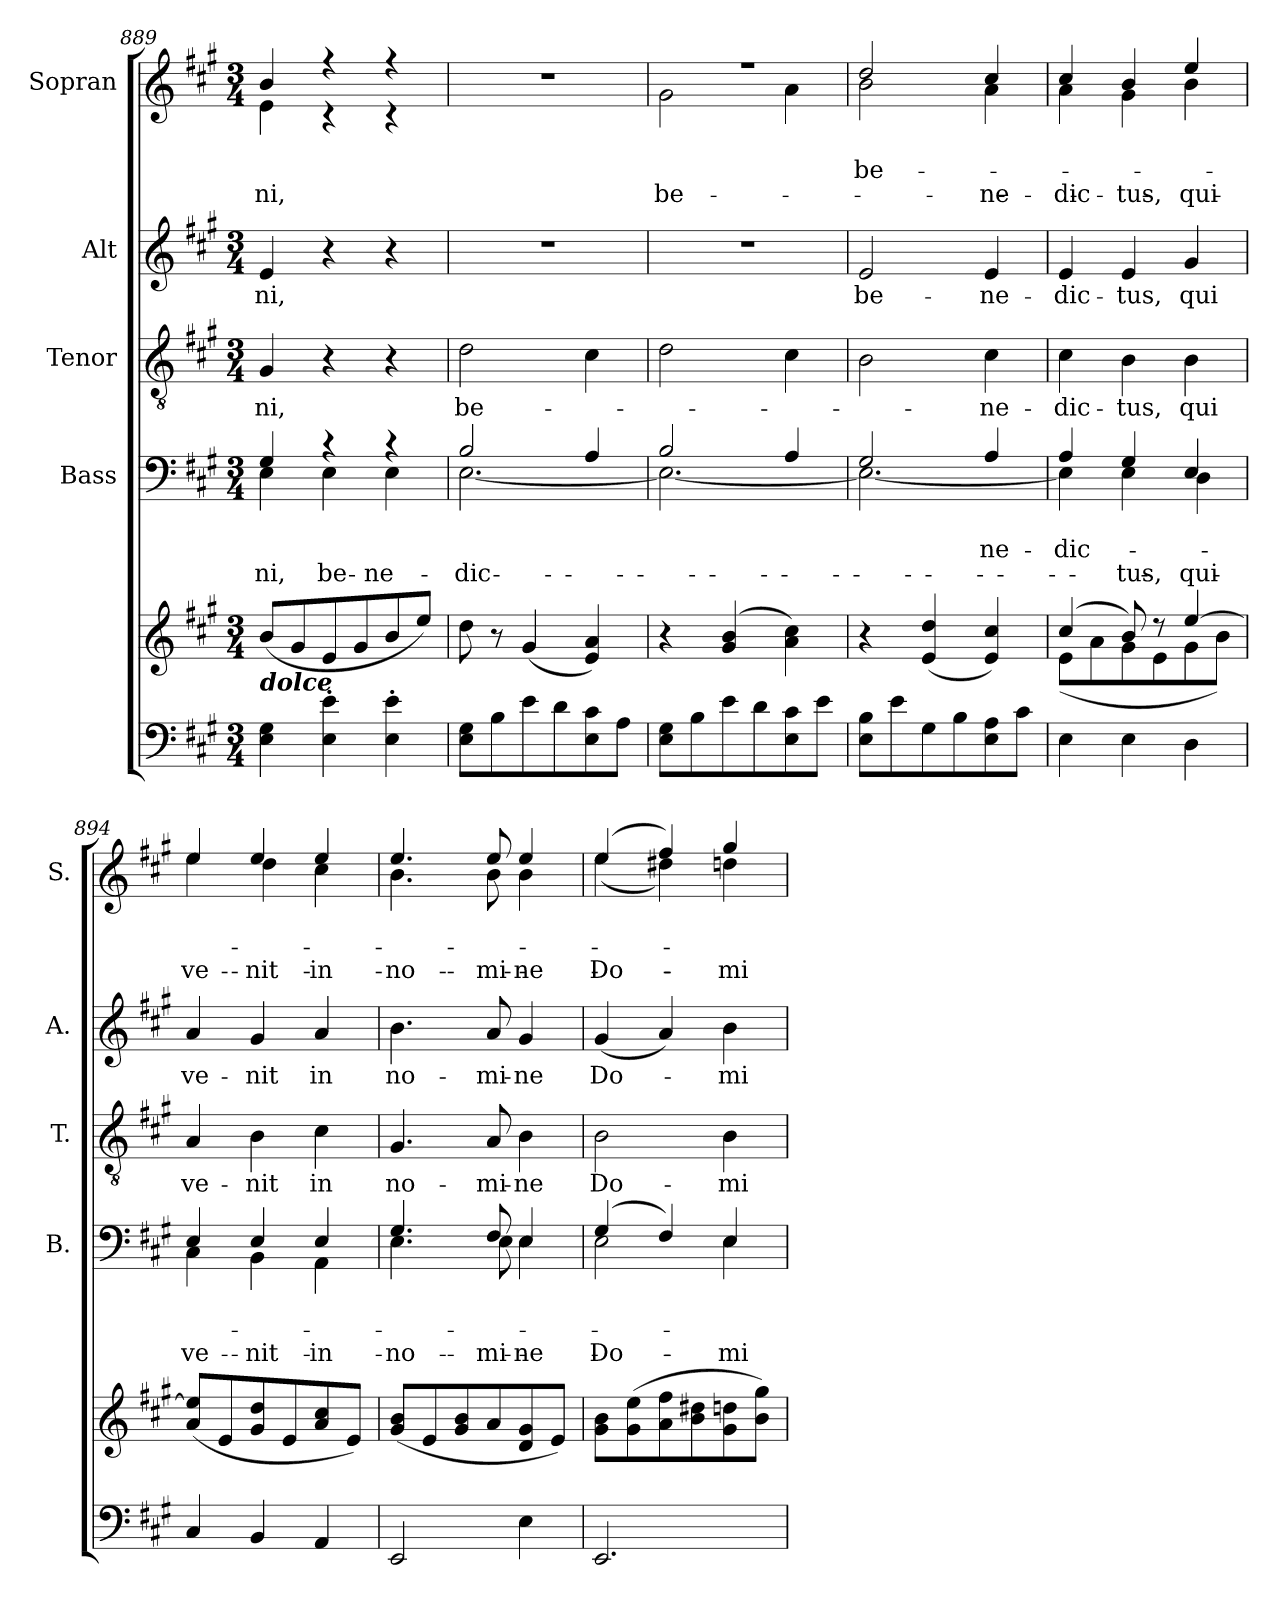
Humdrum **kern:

**kern	**kern	**kern	**text	**text	**text	**kern	**text	**kern	**text	**kern	**text	**text	**text
*part5	*part5	*part4	*part4	*part4	*part4	*part3	*part3	*part2	*part2	*part1	*part1	*part1	*part1
*staff6	*staff5	*staff4	*staff4	*staff4	*staff4	*staff3	*staff3	*staff2	*staff2	*staff1	*staff1	*staff1	*staff1
*	*	*I"Bass	*	*	*	*I"Tenor	*	*I"Alt	*	*I"Sopran	*	*	*
*	*	*I'B.	*	*	*	*I'T.	*	*I'A.	*	*I'S.	*	*	*
*clefF4	*clefG2	*clefF4	*	*	*	*clefGv2	*	*clefG2	*	*clefG2	*	*	*
*k[f#c#g#]	*k[f#c#g#]	*k[f#c#g#]	*	*	*	*k[f#c#g#]	*	*k[f#c#g#]	*	*k[f#c#g#]	*	*	*
*A:	*A:	*A:	*	*	*	*A:	*	*A:	*	*A:	*	*	*
*M3/4	*M3/4	*M3/4	*	*	*	*M3/4	*	*M3/4	*	*M3/4	*	*	*
=889	=889	=889	=889	=889	=889	=889	=889	=889	=889	=889	=889	=889	=889
!	!LO:TX:b:Bi:t=dolce	!	!	!	!	!	!	!	!	!	!	!	!
!	!	!	!	!LO:LY:a	!	!	!	!	!	!	!	!	!
*	*	*^	*	*	*	*	*	*	*	*	*	*	*
!	!	!	!	!	!	!LO:LY:b	!	!LO:LY:b	!	!LO:LY:b	!	!	!LO:LY:a	!
*	*	*	*	*	*	*	*	*	*	*	*^	*	*	*
!	!	!	!	!	!	!	!	!	!	!	!	!	!	!	!LO:LY:b
4E\ 4G#\	(<8b/L	4G#/	4E\	.	.	-ni,	4G#/	-ni,	4e/	-ni,	4b/	4e\	.	.	-ni,
.	8g#/	.	.	.	.	.	.	.	.	.	.	.	.	.	.
!	!	!	!	!	!	!LO:LY:b	!	!	!	!	!	!	!	!	!
4E\'> 4e\'>	8e/	4rc	4E\	.	.	be-	4r	.	4r	.	4r	4r	.	.	.
.	8g#/	.	.	.	.	.	.	.	.	.	.	.	.	.	.
!	!	!	!	!	!	!LO:LY:b	!	!	!	!	!	!	!	!	!
4E\'> 4e\'>	8b/	4rc	4E\	.	.	-ne-	4r	.	4r	.	4r	4r	.	.	.
.	8ee/J)	.	.	.	.	.	.	.	.	.	.	.	.	.	.
*	*	*	*	*	*	*	*	*	*	*	*v	*v	*	*	*
!!LO:PB:g=z
=890	=890	=890	=890	=890	=890	=890	=890	=890	=890	=890	=890	=890	=890	=890
!	!	!	!	!	!LO:LY:a	!	!	!	!	!	!	!	!	!
!	!	!	!	!	!	!LO:LY:b	!	!LO:LY:b	!	!	!	!	!	!
8E\ 8G#\L	8dd\	2B/	[<2.E\	.	.	-dic-	2d\	be-	2.r	.	2.r	.	.	.
8B\	8r	.	.	.	.	.	.	.	.	.	.	.	.	.
8e\	(<4g#/	.	.	.	.	.	.	.	.	.	.	.	.	.
8d\	.	.	.	.	.	.	.	.	.	.	.	.	.	.
8E\ 8c#\	4e/ 4a/)	4A/	.	.	.	.	4c#\	.	.	.	.	.	.	.
8A\J	.	.	.	.	.	.	.	.	.	.	.	.	.	.
=891	=891	=891	=891	=891	=891	=891	=891	=891	=891	=891	=891	=891	=891	=891
!	!	!	!	!	!	!	!	!	!	!	!LO:N:vis=1	!	!	!LO:LY:b
*	*	*	*	*	*	*	*	*	*	*	*^	*	*	*
8E\ 8G#\L	4r	2B/	2.E\_	.	.	.	2d\	.	2.r	.	2.r	2g#\	.	.	be-
8B\	.	.	.	.	.	.	.	.	.	.	.	.	.	.	.
8e\	(4g#/ 4b/	.	.	.	.	.	.	.	.	.	.	.	.	.	.
8d\	.	.	.	.	.	.	.	.	.	.	.	.	.	.	.
8E\ 8c#\	4a\ 4cc#\)	4A/	.	.	.	.	4c#\	.	.	.	.	4a\	.	.	.
8e\J	.	.	.	.	.	.	.	.	.	.	.	.	.	.	.
=892	=892	=892	=892	=892	=892	=892	=892	=892	=892	=892	=892	=892	=892	=892	=892
!	!	!	!	!	!	!	!	!	!	!LO:LY:b	!	!	!	!LO:LY:a	!
8E\ 8B\L	4r	2G#/	2.E\_	.	.	.	2B\	.	2e/	be-	2dd/	2b\	.	be-	.
8e\	.	.	.	.	.	.	.	.	.	.	.	.	.	.	.
8G#\	(<4e/ 4dd/	.	.	.	.	.	.	.	.	.	.	.	.	.	.
8B\	.	.	.	.	.	.	.	.	.	.	.	.	.	.	.
!	!	!	!	!	!LO:LY:a	!	!	!LO:LY:b	!	!LO:LY:b	!	!	!	!LO:LY:a	!
!	!	!	!	!	!	!	!	!	!	!	!	!	!	!	!LO:LY:b
8E\ 8A\	4e/ 4cc#/)	4A/	.	.	-ne-	.	4c#\	-ne-	4e/	-ne-	4cc#/	4a\	.	.	-ne-
8c#\J	.	.	.	.	.	.	.	.	.	.	.	.	.	.	.
=893	=893	=893	=893	=893	=893	=893	=893	=893	=893	=893	=893	=893	=893	=893	=893
*	*^	*	*	*	*	*	*	*	*	*	*	*	*	*	*
!	!	!	!	!	!	!LO:LY:a	!	!	!LO:LY:b	!	!LO:LY:b	!	!	!	!LO:LY:a	!
!	!	!	!	!	!	!	!	!	!	!	!	!	!	!	!	!LO:LY:b
4E\	(4cc#/	(<8e\L	4A/	4E\]	.	-dic-	.	4c#\	-dic-	4e/	-dic-	4cc#/	4a\	.	.	-dic-
.	.	8a\	.	.	.	.	.	.	.	.	.	.	.	.	.	.
!	!	!	!	!	!	!LO:LY:a	!	!	!	!	!	!	!	!	!	!
!	!	!	!	!	!	!	!LO:LY:b	!	!LO:LY:b	!	!LO:LY:b	!	!	!	!LO:LY:a	!
!	!	!	!	!	!	!	!	!	!	!	!	!	!	!	!	!LO:LY:b
4E\	8b/)	8g#\	4G#/	4E\	.	.	-tus,	4B\	-tus,	4e/	-tus,	4b/	4g#\	.	.	-tus,
.	8rcc	8e\	.	.	.	.	.	.	.	.	.	.	.	.	.	.
!	!	!	!	!	!	!LO:LY:a	!	!	!	!	!	!	!	!	!	!
!	!	!	!	!	!	!	!LO:LY:b	!	!LO:LY:b	!	!LO:LY:b	!	!	!	!LO:LY:a	!
!	!	!	!	!	!	!	!	!	!	!	!	!	!	!	!	!LO:LY:b
4D\	[>4ee/	8g#\	4E/	4D\	.	.	qui	4B\	qui	4g#/	qui	4ee/	4b\	.	.	qui
.	.	8b\J)	.	.	.	.	.	.	.	.	.	.	.	.	.	.
=894	=894	=894	=894	=894	=894	=894	=894	=894	=894	=894	=894	=894	=894	=894	=894	=894
!	!	!	!	!	!	!LO:LY:a	!	!	!	!	!	!	!	!	!	!
!	!	!	!	!	!	!	!LO:LY:b	!	!LO:LY:b	!	!LO:LY:b	!	!	!	!LO:LY:a	!
!	!	!	!	!	!	!	!	!	!	!	!	!	!	!	!	!LO:LY:b
*	*v	*v	*	*	*	*	*	*	*	*	*	*	*	*	*	*
4C#/	(<8a/ 8ee/]L	4E/	4C#\	.	.	ve-	4A/	ve-	4a/	ve-	4ee/	4ee\	.	.	ve-
.	8e/	.	.	.	.	.	.	.	.	.	.	.	.	.	.
!	!	!	!	!	!LO:LY:a	!	!	!	!	!	!	!	!	!	!
!	!	!	!	!	!	!LO:LY:b	!	!LO:LY:b	!	!LO:LY:b	!	!	!	!LO:LY:a	!
!	!	!	!	!	!	!	!	!	!	!	!	!	!	!	!LO:LY:b
4BB/	8g#/ 8dd/	4E/	4BB\	.	.	-nit	4B\	-nit	4g#/	-nit	4ee/	4dd\	.	.	-nit
.	8e/	.	.	.	.	.	.	.	.	.	.	.	.	.	.
!	!	!	!	!	!LO:LY:a	!	!	!	!	!	!	!	!	!	!
!	!	!	!	!	!	!LO:LY:b	!	!LO:LY:b	!	!LO:LY:b	!	!	!	!LO:LY:a	!
!	!	!	!	!	!	!	!	!	!	!	!	!	!	!	!LO:LY:b
4AA/	8a/ 8cc#/	4E/	4AA\	.	.	in	4c#\	in	4a/	in	4ee/	4cc#\	.	.	in
.	8e/J)	.	.	.	.	.	.	.	.	.	.	.	.	.	.
=895	=895	=895	=895	=895	=895	=895	=895	=895	=895	=895	=895	=895	=895	=895	=895
!	!	!	!	!	!LO:LY:a	!	!	!	!	!	!	!	!	!	!
!	!	!	!	!	!	!LO:LY:b	!	!LO:LY:b	!	!LO:LY:b	!	!	!	!LO:LY:a	!
!	!	!	!	!	!	!	!	!	!	!	!	!	!	!	!LO:LY:b
2EE/	(<8g#/ 8b/L	4.G#/	4.E\	.	.	no-	4.G#/	no-	4.b\	no-	4.ee/	4.b\	.	.	no-
.	8e/	.	.	.	.	.	.	.	.	.	.	.	.	.	.
.	8g#/ 8b/	.	.	.	.	.	.	.	.	.	.	.	.	.	.
!	!	!	!	!	!LO:LY:a	!	!	!	!	!	!	!	!	!	!
!	!	!	!	!	!	!LO:LY:b	!	!LO:LY:b	!	!LO:LY:b	!	!	!	!LO:LY:a	!
!	!	!	!	!	!	!	!	!	!	!	!	!	!	!	!LO:LY:b
.	8a/	8F#/	8E\	.	.	-mi-	8A/	-mi-	8a/	-mi-	8ee/	8b\	.	.	-mi-
!	!	!	!	!	!LO:LY:a	!	!	!	!	!	!	!	!	!	!
!	!	!	!	!	!	!LO:LY:b	!	!LO:LY:b	!	!LO:LY:b	!	!	!	!LO:LY:a	!
!	!	!	!	!	!	!	!	!	!	!	!	!	!	!	!LO:LY:b
4E\	8d/ 8g#/	4E/	4E\	.	.	-ne	4B\	-ne	4g#/	-ne	4ee/	4b\	.	.	-ne
.	8e/J)	.	.	.	.	.	.	.	.	.	.	.	.	.	.
!!LO:LB:g=z	!!
=896	=896	=896	=896	=896	=896	=896	=896	=896	=896	=896	=896	=896	=896	=896	=896
!	!	!	!	!	!LO:LY:a	!	!	!	!	!	!	!	!	!	!
!	!	!	!	!	!	!LO:LY:b	!	!LO:LY:b	!	!LO:LY:b	!	!	!	!LO:LY:a	!
!	!	!	!	!	!	!	!	!	!	!	!	!	!	!	!LO:LY:b
2.EE/	8g#\ 8b\L	(4G#/	2E\	.	.	Do-	2B\	Do-	(<4g#/	Do-	(4ee/	(<4ee\	.	.	Do-
.	(>8g#\ 8ee\	.	.	.	.	.	.	.	.	.	.	.	.	.	.
.	8a\ 8ff#\	4F#/)	.	.	.	.	.	.	4a/)	.	4ff#/)	4dd#X\)	.	.	.
.	8b\ 8dd#X\	.	.	.	.	.	.	.	.	.	.	.	.	.	.
!	!	!	!	!	!LO:LY:a	!	!	!	!	!	!	!	!	!	!
!	!	!	!	!	!	!LO:LY:b	!	!LO:LY:b	!	!LO:LY:b	!	!	!	!LO:LY:a	!
!	!	!	!	!	!	!	!	!	!	!	!	!	!	!	!LO:LY:b
.	8g#\ 8ddn\	4E/	4E\	.	.	-mi-	4B\	-mi-	4b\	-mi-	4gg#/	4ddn\	.	.	-mi-
.	8b\ 8gg#\J)	.	.	.	.	.	.	.	.	.	.	.	.	.	.
*	*	*v	*v	*	*	*	*	*	*	*	*v	*v	*	*	*
=	=	=	=	=	=	=	=	=	=	=	=	=	=
*-	*-	*-	*-	*-	*-	*-	*-	*-	*-	*-	*-	*-	*-
